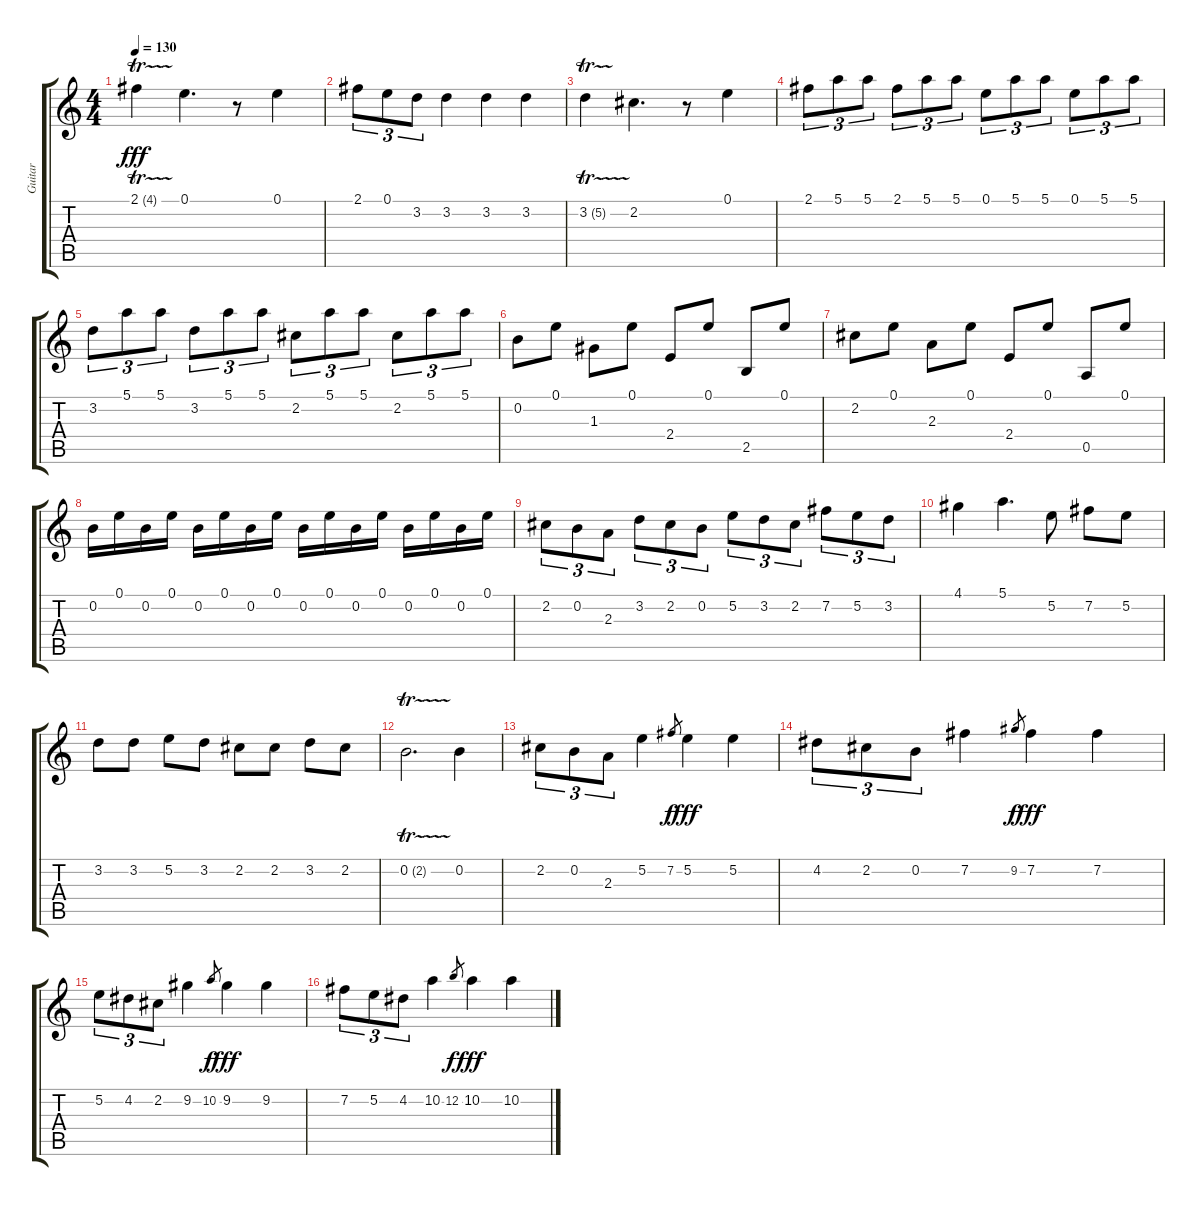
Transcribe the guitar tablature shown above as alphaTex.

\track ("Guitar" "Guitar") {instrument acousticguitarnylon}
\staff {score tabs}
\tuning (E4 B3 G3 D3 A2 E2) {hide}
\ts (4 4)
\tempo 130
\clef g2
\ks c
2.1{tr (4 32)}.4{dy fff} 0.1.4{d} r.8 0.1.4 |
2.1.8{tu (3 2)} 0.1.8{tu (3 2)} 3.2.8{tu (3 2)} 3.2.4 3.2.4 3.2.4 |
3.2{tr (5 32)}.4 2.2.4{d} r.8 0.1.4 |
2.1.8{tu (3 2)} 5.1.8{tu (3 2)} 5.1.8{tu (3 2)} 2.1.8{tu (3 2)} 5.1.8{tu (3 2)} 5.1.8{tu (3 2)} 0.1.8{tu (3 2)} 5.1.8{tu (3 2)} 5.1.8{tu (3 2)} 0.1.8{tu (3 2)} 5.1.8{tu (3 2)} 5.1.8{tu (3 2)} |
3.2.8{tu (3 2)} 5.1.8{tu (3 2)} 5.1.8{tu (3 2)} 3.2.8{tu (3 2)} 5.1.8{tu (3 2)} 5.1.8{tu (3 2)} 2.2.8{tu (3 2)} 5.1.8{tu (3 2)} 5.1.8{tu (3 2)} 2.2.8{tu (3 2)} 5.1.8{tu (3 2)} 5.1.8{tu (3 2)} |
0.2.8 0.1.8 1.3.8 0.1.8 2.4.8 0.1.8 2.5.8 0.1.8 |
2.2.8 0.1.8 2.3.8 0.1.8 2.4.8 0.1.8 0.5.8 0.1.8 |
0.2.16 0.1.16 0.2.16 0.1.16 0.2.16 0.1.16 0.2.16 0.1.16 0.2.16 0.1.16 0.2.16 0.1.16 0.2.16 0.1.16 0.2.16 0.1.16 |
2.2.8{tu (3 2)} 0.2.8{tu (3 2)} 2.3.8{tu (3 2)} 3.2.8{tu (3 2)} 2.2.8{tu (3 2)} 0.2.8{tu (3 2)} 5.2.8{tu (3 2)} 3.2.8{tu (3 2)} 2.2.8{tu (3 2)} 7.2.8{tu (3 2)} 5.2.8{tu (3 2)} 3.2.8{tu (3 2)} |
4.1.4 5.1.4{d} 5.2.8 7.2.8 5.2.8 |
3.2.8 3.2.8 5.2.8 3.2.8 2.2.8 2.2.8 3.2.8 2.2.8 |
0.2{tr (2 32)}.2{d} 0.2.4 |
2.2.8{tu (3 2)} 0.2.8{tu (3 2)} 2.3.8{tu (3 2)} 5.2.4 7.2.8{gr dy f} 5.2.4{dy fff} 5.2.4 |
4.2.8{tu (3 2)} 2.2.8{tu (3 2)} 0.2.8{tu (3 2)} 7.2.4 9.2.8{gr dy f} 7.2.4{dy fff} 7.2.4 |
5.2.8{tu (3 2)} 4.2.8{tu (3 2)} 2.2.8{tu (3 2)} 9.2.4 10.2.8{gr dy f} 9.2.4{dy fff} 9.2.4 |
7.2.8{tu (3 2)} 5.2.8{tu (3 2)} 4.2.8{tu (3 2)} 10.2.4 12.2.8{gr dy f} 10.2.4{dy fff} 10.2.4
